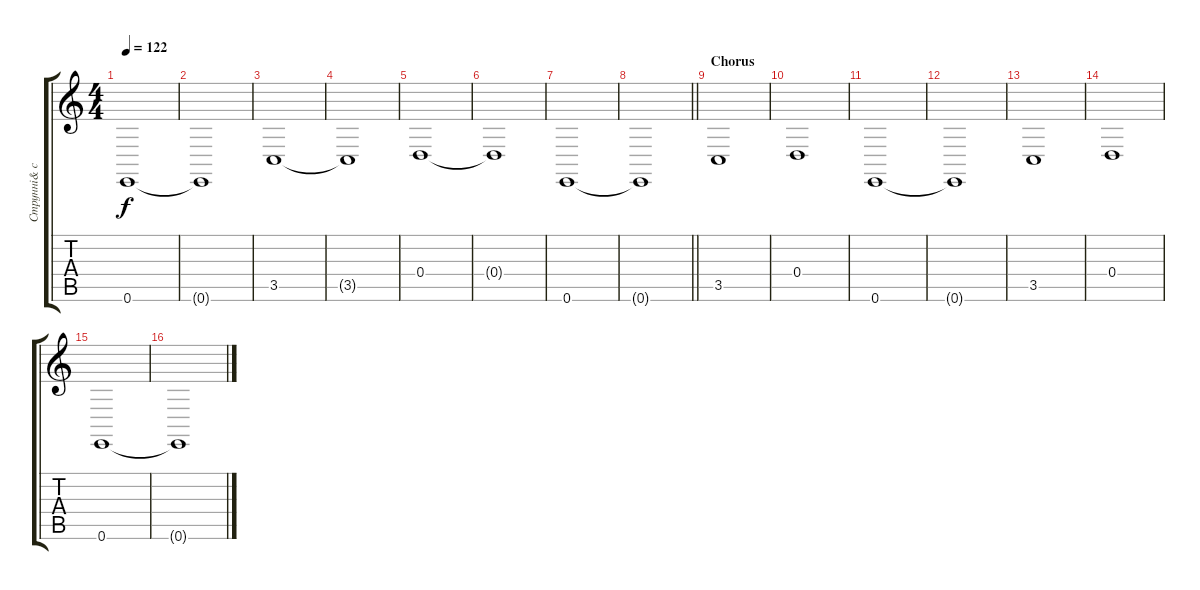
\track ("Струнні& синтерзатор 2" "Струнні& с") {instrument synthstrings2}
\staff {score tabs}
\tuning (E4 B3 G3 D3 A2 E2) {hide}
\ts (4 4)
\tempo 122
\clef g2
\ks c
0.6{t}.1{dy f} |
0.6{t}.1 |
3.5.1 |
3.5{t}.1 |
0.4.1 |
0.4{t}.1 |
0.6.1 |
\barLineRight lightlight
0.6{t}.1 |
\section ("" "Chorus")
3.5.1 |
0.4.1 |
0.6.1 |
0.6{t}.1 |
3.5.1 |
0.4.1 |
0.6.1 |
0.6{t}.1
